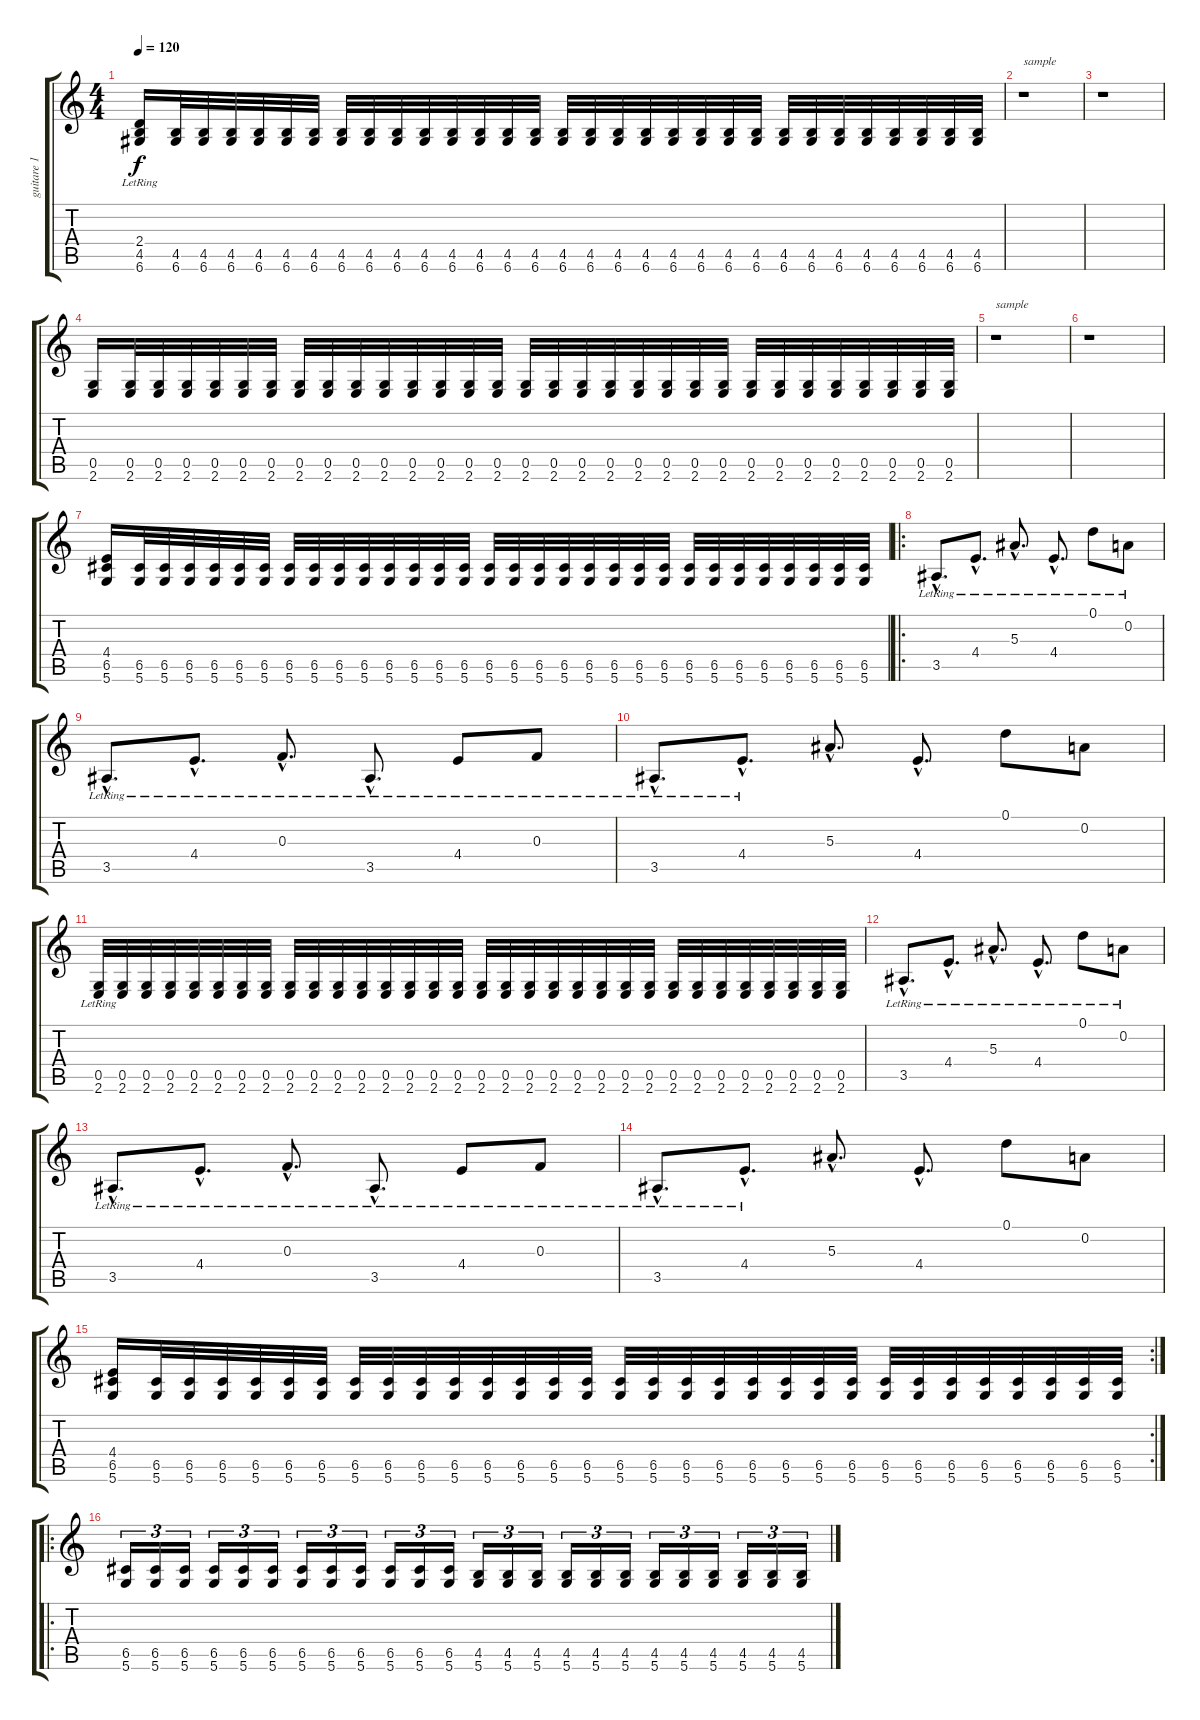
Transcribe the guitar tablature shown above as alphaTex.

\track ("guitare 1" "guitare 1") {instrument distortionguitar}
\staff {score tabs}
\tuning (D4 A3 F3 C3 G2 D2) {hide}
\ts (4 4)
\tempo 120
\clef g2
\ks c
(2.4{lr} 4.5{lr} 6.6{lr}).16{dy f instrument distortionguitar} (4.5 6.6).32 (4.5 6.6).32 (4.5 6.6).32 (4.5 6.6).32 (4.5 6.6).32 (4.5 6.6).32 (4.5 6.6).32 (4.5 6.6).32 (4.5 6.6).32 (4.5 6.6).32 (4.5 6.6).32 (4.5 6.6).32 (4.5 6.6).32 (4.5 6.6).32 (4.5 6.6).32 (4.5 6.6).32 (4.5 6.6).32 (4.5 6.6).32 (4.5 6.6).32 (4.5 6.6).32 (4.5 6.6).32 (4.5 6.6).32 (4.5 6.6).32 (4.5 6.6).32 (4.5 6.6).32 (4.5 6.6).32 (4.5 6.6).32 (4.5 6.6).32 (4.5 6.6).32 (4.5 6.6).32 |
r.1{txt "sample"} |
r.1 |
(0.5 2.6).16 (0.5 2.6).32 (0.5 2.6).32 (0.5 2.6).32 (0.5 2.6).32 (0.5 2.6).32 (0.5 2.6).32 (0.5 2.6).32 (0.5 2.6).32 (0.5 2.6).32 (0.5 2.6).32 (0.5 2.6).32 (0.5 2.6).32 (0.5 2.6).32 (0.5 2.6).32 (0.5 2.6).32 (0.5 2.6).32 (0.5 2.6).32 (0.5 2.6).32 (0.5 2.6).32 (0.5 2.6).32 (0.5 2.6).32 (0.5 2.6).32 (0.5 2.6).32 (0.5 2.6).32 (0.5 2.6).32 (0.5 2.6).32 (0.5 2.6).32 (0.5 2.6).32 (0.5 2.6).32 (0.5 2.6).32 |
r.1{txt "sample"} |
r.1 |
(4.4 6.5 5.6).16 (6.5 5.6).32 (6.5 5.6).32 (6.5 5.6).32 (6.5 5.6).32 (6.5 5.6).32 (6.5 5.6).32 (6.5 5.6).32 (6.5 5.6).32 (6.5 5.6).32 (6.5 5.6).32 (6.5 5.6).32 (6.5 5.6).32 (6.5 5.6).32 (6.5 5.6).32 (6.5 5.6).32 (6.5 5.6).32 (6.5 5.6).32 (6.5 5.6).32 (6.5 5.6).32 (6.5 5.6).32 (6.5 5.6).32 (6.5 5.6).32 (6.5 5.6).32 (6.5 5.6).32 (6.5 5.6).32 (6.5 5.6).32 (6.5 5.6).32 (6.5 5.6).32 (6.5 5.6).32 (6.5 5.6).32 |
\ro
3.5{hac lr}.8{d} 4.4{hac lr}.8{d} 5.3{hac lr}.8{d} 4.4{hac lr}.8{d} 0.1{lr}.8 0.2{lr}.8 |
3.5{hac lr}.8{d} 4.4{hac lr}.8{d} 0.3{hac lr}.8{d} 3.5{hac lr}.8{d} 4.4{lr}.8 0.3{lr}.8 |
3.5{hac lr}.8{d} 4.4{hac lr}.8{d} 5.3{hac}.8{d} 4.4{hac}.8{d} 0.1.8 0.2.8 |
(0.5{lr} 2.6{lr}).32 (0.5 2.6).32 (0.5 2.6).32 (0.5 2.6).32 (0.5 2.6).32 (0.5 2.6).32 (0.5 2.6).32 (0.5 2.6).32 (0.5 2.6).32 (0.5 2.6).32 (0.5 2.6).32 (0.5 2.6).32 (0.5 2.6).32 (0.5 2.6).32 (0.5 2.6).32 (0.5 2.6).32 (0.5 2.6).32 (0.5 2.6).32 (0.5 2.6).32 (0.5 2.6).32 (0.5 2.6).32 (0.5 2.6).32 (0.5 2.6).32 (0.5 2.6).32 (0.5 2.6).32 (0.5 2.6).32 (0.5 2.6).32 (0.5 2.6).32 (0.5 2.6).32 (0.5 2.6).32 (0.5 2.6).32 (0.5 2.6).32 |
3.5{hac lr}.8{d} 4.4{hac lr}.8{d} 5.3{hac lr}.8{d} 4.4{hac lr}.8{d} 0.1{lr}.8 0.2{lr}.8 |
3.5{hac lr}.8{d} 4.4{hac lr}.8{d} 0.3{hac lr}.8{d} 3.5{hac lr}.8{d} 4.4{lr}.8 0.3{lr}.8 |
3.5{hac lr}.8{d} 4.4{hac lr}.8{d} 5.3{hac}.8{d} 4.4{hac}.8{d} 0.1.8 0.2.8 |
\rc 2
(4.4 6.5 5.6).16 (6.5 5.6).32 (6.5 5.6).32 (6.5 5.6).32 (6.5 5.6).32 (6.5 5.6).32 (6.5 5.6).32 (6.5 5.6).32 (6.5 5.6).32 (6.5 5.6).32 (6.5 5.6).32 (6.5 5.6).32 (6.5 5.6).32 (6.5 5.6).32 (6.5 5.6).32 (6.5 5.6).32 (6.5 5.6).32 (6.5 5.6).32 (6.5 5.6).32 (6.5 5.6).32 (6.5 5.6).32 (6.5 5.6).32 (6.5 5.6).32 (6.5 5.6).32 (6.5 5.6).32 (6.5 5.6).32 (6.5 5.6).32 (6.5 5.6).32 (6.5 5.6).32 (6.5 5.6).32 (6.5 5.6).32 |
\ro
(6.5 5.6).16{tu (3 2)} (6.5 5.6).16{tu (3 2)} (6.5 5.6).16{tu (3 2)} (6.5 5.6).16{tu (3 2)} (6.5 5.6).16{tu (3 2)} (6.5 5.6).16{tu (3 2)} (6.5 5.6).16{tu (3 2)} (6.5 5.6).16{tu (3 2)} (6.5 5.6).16{tu (3 2)} (6.5 5.6).16{tu (3 2)} (6.5 5.6).16{tu (3 2)} (6.5 5.6).16{tu (3 2)} (4.5 5.6).16{tu (3 2)} (4.5 5.6).16{tu (3 2)} (4.5 5.6).16{tu (3 2)} (4.5 5.6).16{tu (3 2)} (4.5 5.6).16{tu (3 2)} (4.5 5.6).16{tu (3 2)} (4.5 5.6).16{tu (3 2)} (4.5 5.6).16{tu (3 2)} (4.5 5.6).16{tu (3 2)} (4.5 5.6).16{tu (3 2)} (4.5 5.6).16{tu (3 2)} (4.5 5.6).16{tu (3 2)}
